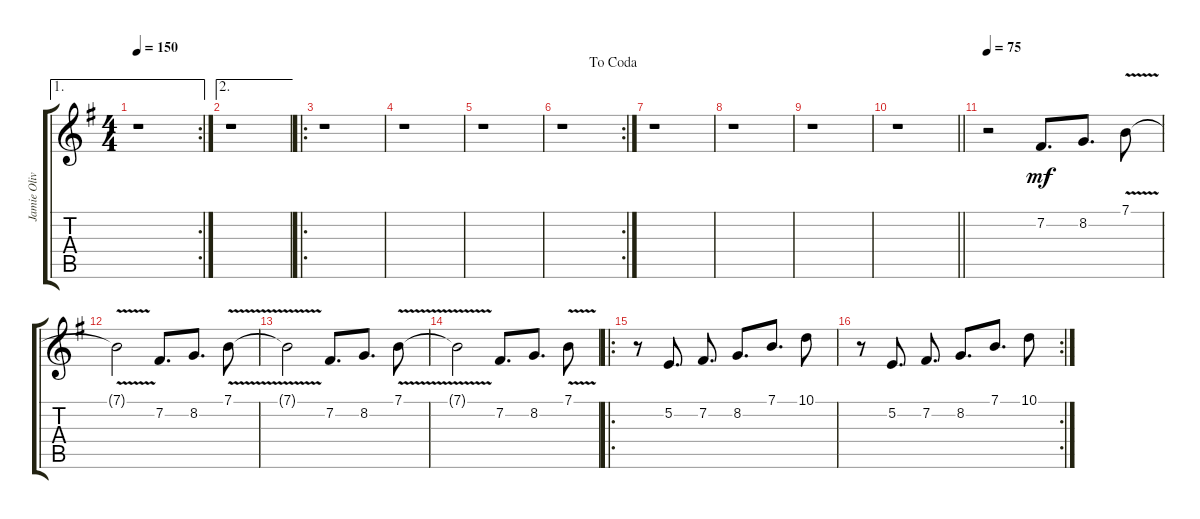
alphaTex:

\track ("Jamie Oliver - Keyboard" "Jamie Oliv") {instrument ocarina}
\staff {score tabs}
\tuning (E4 B3 G3 D3 A2 D2) {hide}
\ae 1
\rc 2
\ts (4 4)
\tempo 150
\clef g2
\ks g
r.1{dy mf} |
\ae 2
r.1 |
\ro
r.1 |
r.1 |
r.1 |
\rc 2
\jump dacoda
r.1 |
r.1 |
r.1 |
r.1 |
\barLineRight lightlight
r.1 |
\tempo 75
r.2 7.2.8{d} 8.2.8{d} 7.1{v}.8 |
7.1{v t}.2 7.2.8{d} 8.2.8{d} 7.1{v}.8 |
7.1{t}.2 7.2.8{d} 8.2.8{d} 7.1{v}.8 |
7.1{v t}.2 7.2.8{d} 8.2.8{d} 7.1{v}.8 |
\ro
r.8 5.2.8{d} 7.2.8{d} 8.2.8{d} 7.1.8{d} 10.1.8 |
\rc 2
r.8 5.2.8{d} 7.2.8{d} 8.2.8{d} 7.1.8{d} 10.1.8
